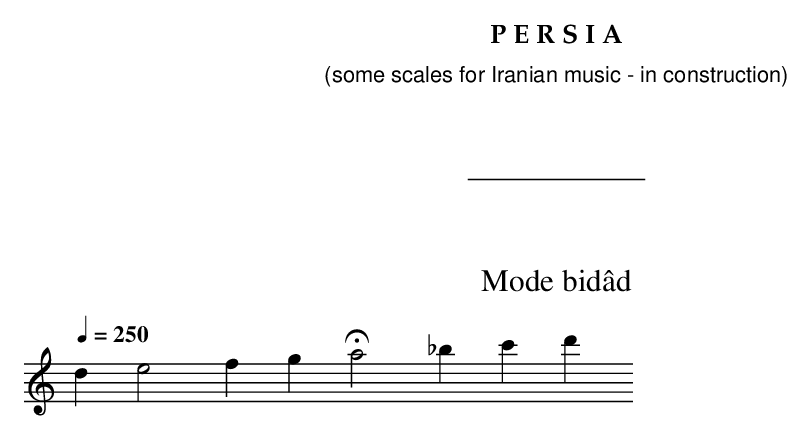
X:1
T:Mode bidâd
M:none
L:1/4
Q:1/4=250
K:C
de2fgHa2 _bc'd'
